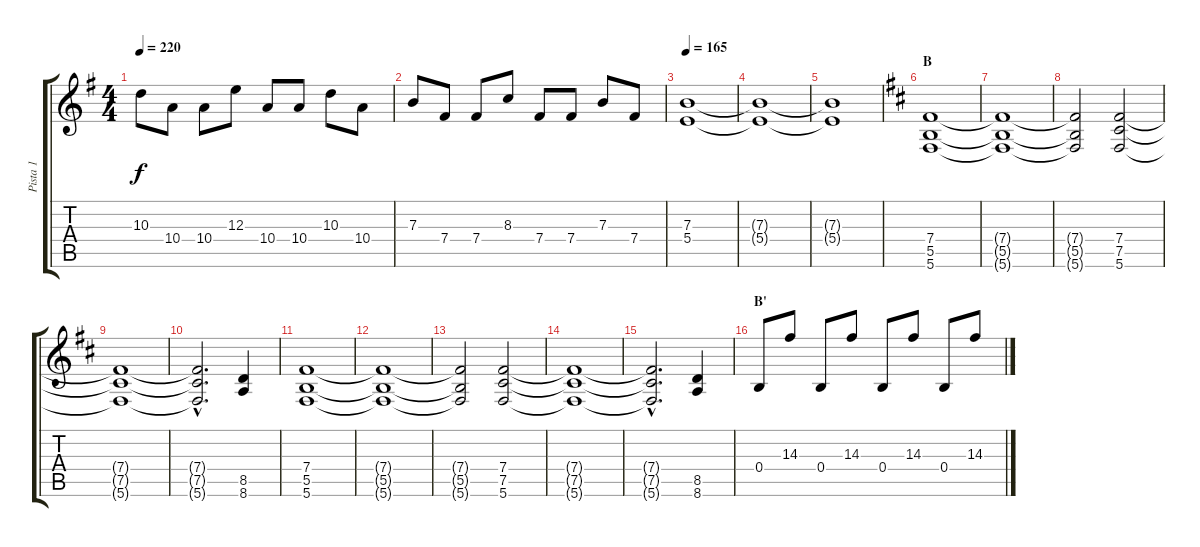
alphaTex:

\track ("Pista 1" "Pista 1") {instrument distortionguitar}
\staff {score tabs}
\tuning (Db4 Ab3 E3 B2 Gb2 Db2) {hide}
\ts (4 4)
\tempo 220
\clef g2
\ks g
10.3.8{dy f} 10.4.8 10.4.8 12.3.8 10.4.8 10.4.8 10.3.8 10.4.8 |
7.3.8 7.4.8 7.4.8 8.3.8 7.4.8 7.4.8 7.3.8 7.4.8 |
\tempo 165
(7.3 5.4).1 |
(7.3{t} 5.4{t}).1 |
(7.3{t} 5.4{t}).1 |
\section ("" "B")
\ks d
(7.4 5.5 5.6).1 |
(7.4{t} 5.5{t} 5.6{t}).1 |
(7.4{t} 5.5{t} 5.6{t}).2 (7.4 7.5 5.6).2 |
(7.4{t} 7.5{t} 5.6{t}).1 |
(7.4{hac t} 7.5{hac t} 5.6{hac t}).2{d} (8.5 8.6).4 |
(7.4 5.5 5.6).1 |
(7.4{t} 5.5{t} 5.6{t}).1 |
(7.4{t} 5.5{t} 5.6{t}).2 (7.4 7.5 5.6).2 |
(7.4{t} 7.5{t} 5.6{t}).1 |
(7.4{hac t} 7.5{hac t} 5.6{hac t}).2{d} (8.5 8.6).4 |
\section ("" "B'")
0.4.8 14.3.8 0.4.8 14.3.8 0.4.8 14.3.8 0.4.8 14.3.8
